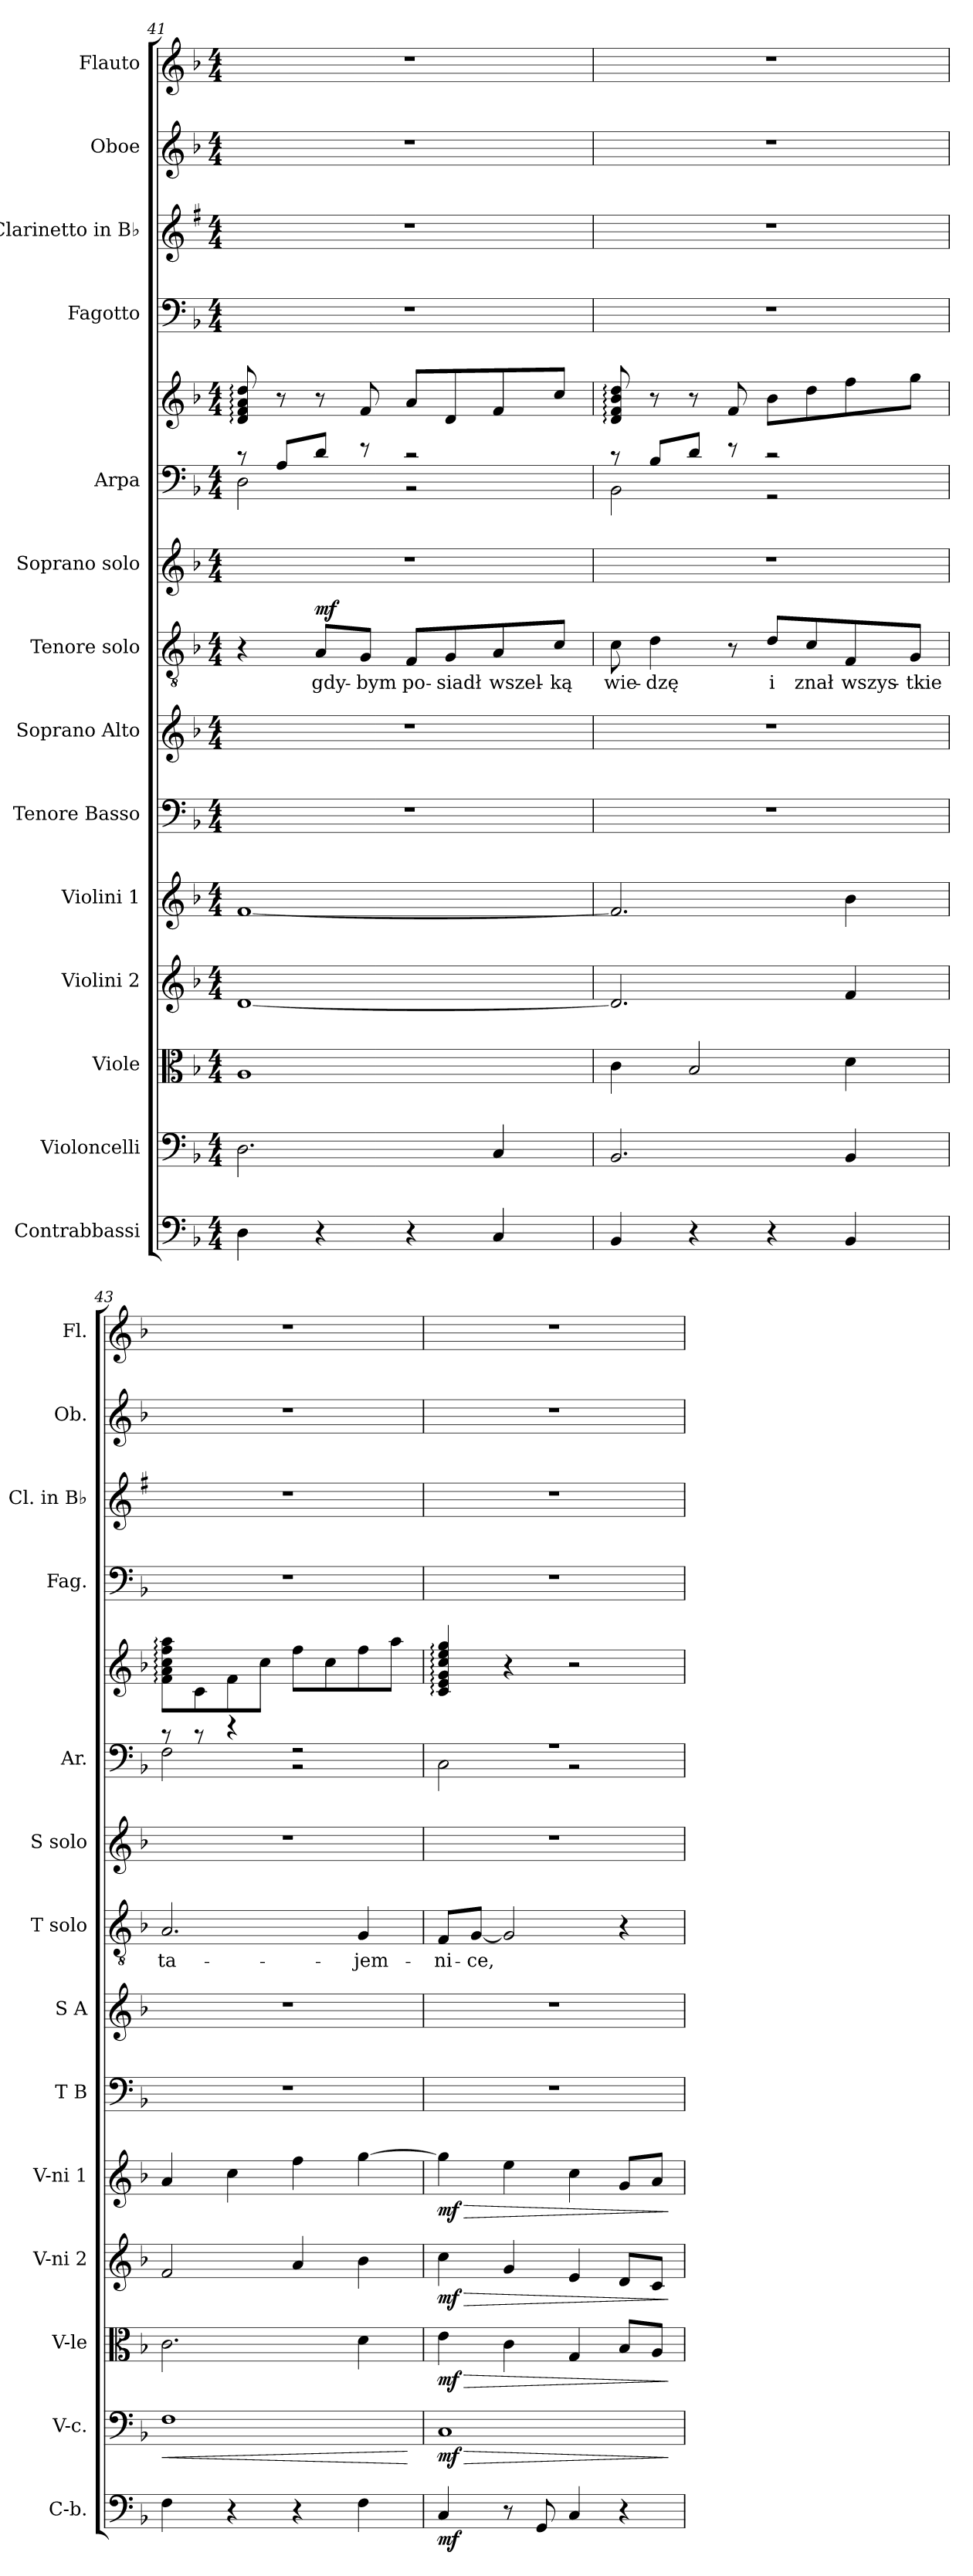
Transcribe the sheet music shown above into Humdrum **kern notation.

**kern	**dynam	**kern	**dynam	**kern	**dynam	**kern	**dynam	**kern	**dynam	**kern	**kern	**kern	**text	**dynam	**kern	**kern	**kern	**kern	**kern	**kern	**kern
*part14	*part14	*part13	*part13	*part12	*part12	*part11	*part11	*part10	*part10	*part9	*part8	*part7	*part7	*part7	*part6	*part5	*part5	*part4	*part3	*part2	*part1
*staff15	*staff15	*staff14	*staff14	*staff13	*staff13	*staff12	*staff12	*staff11	*staff11	*staff10	*staff9	*staff8	*staff8	*staff8	*staff7	*staff6	*staff5	*staff4	*staff3	*staff2	*staff1
*I"Contrabbassi	*	*I"Violoncelli	*	*I"Viole	*	*I"Violini 2	*	*I"Violini 1	*	*I"Tenore Basso	*I"Soprano Alto	*I"Tenore solo	*	*	*I"Soprano solo	*I"Arpa	*	*I"Fagotto	*I"Clarinetto in B♭	*I"Oboe	*I"Flauto
*I'C-b.	*	*I'V-c.	*	*I'V-le	*	*I'V-ni 2	*	*I'V-ni 1	*	*I'T B	*I'S A	*I'T solo	*	*	*I'S solo	*I'Ar.	*	*I'Fag.	*I'Cl. in B♭	*I'Ob.	*I'Fl.
*clefF4	*	*clefF4	*	*clefC3	*	*clefG2	*	*clefG2	*	*clefF4	*clefG2	*clefGv2	*	*	*clefG2	*clefF4	*clefG2	*clefF4	*clefG2	*clefG2	*clefG2
*	*	*	*	*	*	*	*	*	*	*	*	*	*	*	*	*	*	*	*ITrd1c2	*	*
*k[b-]	*	*k[b-]	*	*k[b-]	*	*k[b-]	*	*k[b-]	*	*k[b-]	*k[b-]	*k[b-]	*	*	*k[b-]	*k[b-]	*k[b-]	*k[b-]	*k[b-]	*k[b-]	*k[b-]
*M4/4	*	*M4/4	*	*M4/4	*	*M4/4	*	*M4/4	*	*M4/4	*M4/4	*M4/4	*	*	*M4/4	*M4/4	*M4/4	*M4/4	*M4/4	*M4/4	*M4/4
=41	=41	=41	=41	=41	=41	=41	=41	=41	=41	=41	=41	=41	=41	=41	=41	=41	=41	=41	=41	=41	=41
*	*	*	*	*	*	*	*	*	*	*	*	*	*	*	*	*^	*	*	*	*	*
4D	.	2.D	.	1A	.	[1d	.	[1f	.	1r	1r	4r	.	.	1r	8r	2D	8d: 8f: 8a: 8dd:	1r	1r	1r	1r
.	.	.	.	.	.	.	.	.	.	.	.	.	.	.	.	8AL	.	8r	.	.	.	.
!	!	!	!	!	!	!	!	!	!	!	!	!	!	!LO:DY:a	!	!	!	!	!	!	!	!
4r	.	.	.	.	.	.	.	.	.	.	.	8AL	gdy-	mf	.	8dJ	.	8r	.	.	.	.
.	.	.	.	.	.	.	.	.	.	.	.	8GJ	-bym	.	.	8r	.	8f	.	.	.	.
4r	.	.	.	.	.	.	.	.	.	.	.	8FL	po-	.	.	2r	2r	8aL	.	.	.	.
.	.	.	.	.	.	.	.	.	.	.	.	8G	-siadł	.	.	.	.	8d	.	.	.	.
4C	.	4C	.	.	.	.	.	.	.	.	.	8A	wszel-	.	.	.	.	8f	.	.	.	.
.	.	.	.	.	.	.	.	.	.	.	.	8cJ	-ką	.	.	.	.	8ccJ	.	.	.	.
=42	=42	=42	=42	=42	=42	=42	=42	=42	=42	=42	=42	=42	=42	=42	=42	=42	=42	=42	=42	=42	=42	=42
4BB-	.	2.BB-	.	4c	.	2.d]	.	2.f]	.	1r	1r	8c	wie-	.	1r	8r	2BB-	8d: 8f: 8b-: 8dd:	1r	1r	1r	1r
.	.	.	.	.	.	.	.	.	.	.	.	4d	-dzę	.	.	8B-L	.	8r	.	.	.	.
4r	.	.	.	2B-	.	.	.	.	.	.	.	.	.	.	.	8dJ	.	8r	.	.	.	.
.	.	.	.	.	.	.	.	.	.	.	.	8r	.	.	.	8r	.	8f	.	.	.	.
4r	.	.	.	.	.	.	.	.	.	.	.	8dL	i	.	.	2r	2r	8b-L	.	.	.	.
.	.	.	.	.	.	.	.	.	.	.	.	8c	znał	.	.	.	.	8dd	.	.	.	.
4BB-	.	4BB-	.	4d	.	4f	.	4b-	.	.	.	8F	wszys-	.	.	.	.	8ff	.	.	.	.
.	.	.	.	.	.	.	.	.	.	.	.	8GJ	-tkie	.	.	.	.	8ggJ	.	.	.	.
=43	=43	=43	=43	=43	=43	=43	=43	=43	=43	=43	=43	=43	=43	=43	=43	=43	=43	=43	=43	=43	=43	=43
!	!	!	!LO:HP:b	!	!	!	!	!	!	!	!	!	!	!	!	!	!	!	!	!	!	!
4F	.	1F	<	2.c	.	2f	.	4a	.	1r	1r	2.A	ta-	.	1r	8r	2F	8f: 8a: 8cc: 8ff: 8aa:L	1r	1r	1r	1r
.	.	.	.	.	.	.	.	.	.	.	.	.	.	.	.	8r	.	8c	.	.	.	.
4r	.	.	.	.	.	.	.	4cc	.	.	.	.	.	.	.	4r	.	8f	.	.	.	.
.	.	.	.	.	.	.	.	.	.	.	.	.	.	.	.	.	.	8ccJ	.	.	.	.
4r	.	.	.	.	.	4a	.	4ff	.	.	.	.	.	.	.	2r	2r	8ffL	.	.	.	.
.	.	.	.	.	.	.	.	.	.	.	.	.	.	.	.	.	.	8cc	.	.	.	.
4F	.	.	.	4d	.	4b-	.	[4gg	.	.	.	4G	-jem-	.	.	.	.	8ff	.	.	.	.
.	.	.	.	.	.	.	.	.	.	.	.	.	.	.	.	.	.	8aaJ	.	.	.	.
*	*	*	*	*	*	*	*	*	*	*	*	*	*	*	*	*v	*v	*	*	*	*	*
.	.	.	[	.	.	.	.	.	.	.	.	.	.	.	.	.	.	.	.	.	.
=44	=44	=44	=44	=44	=44	=44	=44	=44	=44	=44	=44	=44	=44	=44	=44	=44	=44	=44	=44	=44	=44
!	!	!	!LO:HP:b	!	!LO:HP:b	!	!LO:HP:b	!	!LO:HP:b	!	!	!	!	!	!	!	!	!	!	!	!
*	*	*	*	*	*	*	*	*	*	*	*	*	*	*	*	*^	*	*	*	*	*
4C	mf	1C	> mf	4e	> mf	4cc	> mf	4gg]	> mf	1r	1r	8FL	-ni-	.	1r	1r	2C:	4c: 4e: 4g: 4cc: 4ee: 4gg:	1r	1r	1r	1r
.	.	.	.	.	.	.	.	.	.	.	.	[8GJ	-ce,	.	.	.	.	.	.	.	.	.
8r	.	.	.	4c	.	4g	.	4ee	.	.	.	2G]	.	.	.	.	.	4r	.	.	.	.
8GG	.	.	.	.	.	.	.	.	.	.	.	.	.	.	.	.	.	.	.	.	.	.
4C	.	.	.	4G	.	4e	.	4cc	.	.	.	.	.	.	.	.	2r	2r	.	.	.	.
4r	.	.	.	8B-L	.	8dL	.	8gL	.	.	.	4r	.	.	.	.	.	.	.	.	.	.
.	.	.	.	8AJ	.	8cJ	.	8aJ	.	.	.	.	.	.	.	.	.	.	.	.	.	.
*	*	*	*	*	*	*	*	*	*	*	*	*	*	*	*	*v	*v	*	*	*	*	*
.	.	.	]	.	]	.	]	.	]	.	.	.	.	.	.	.	.	.	.	.	.
=	=	=	=	=	=	=	=	=	=	=	=	=	=	=	=	=	=	=	=	=	=
*-	*-	*-	*-	*-	*-	*-	*-	*-	*-	*-	*-	*-	*-	*-	*-	*-	*-	*-	*-	*-	*-
